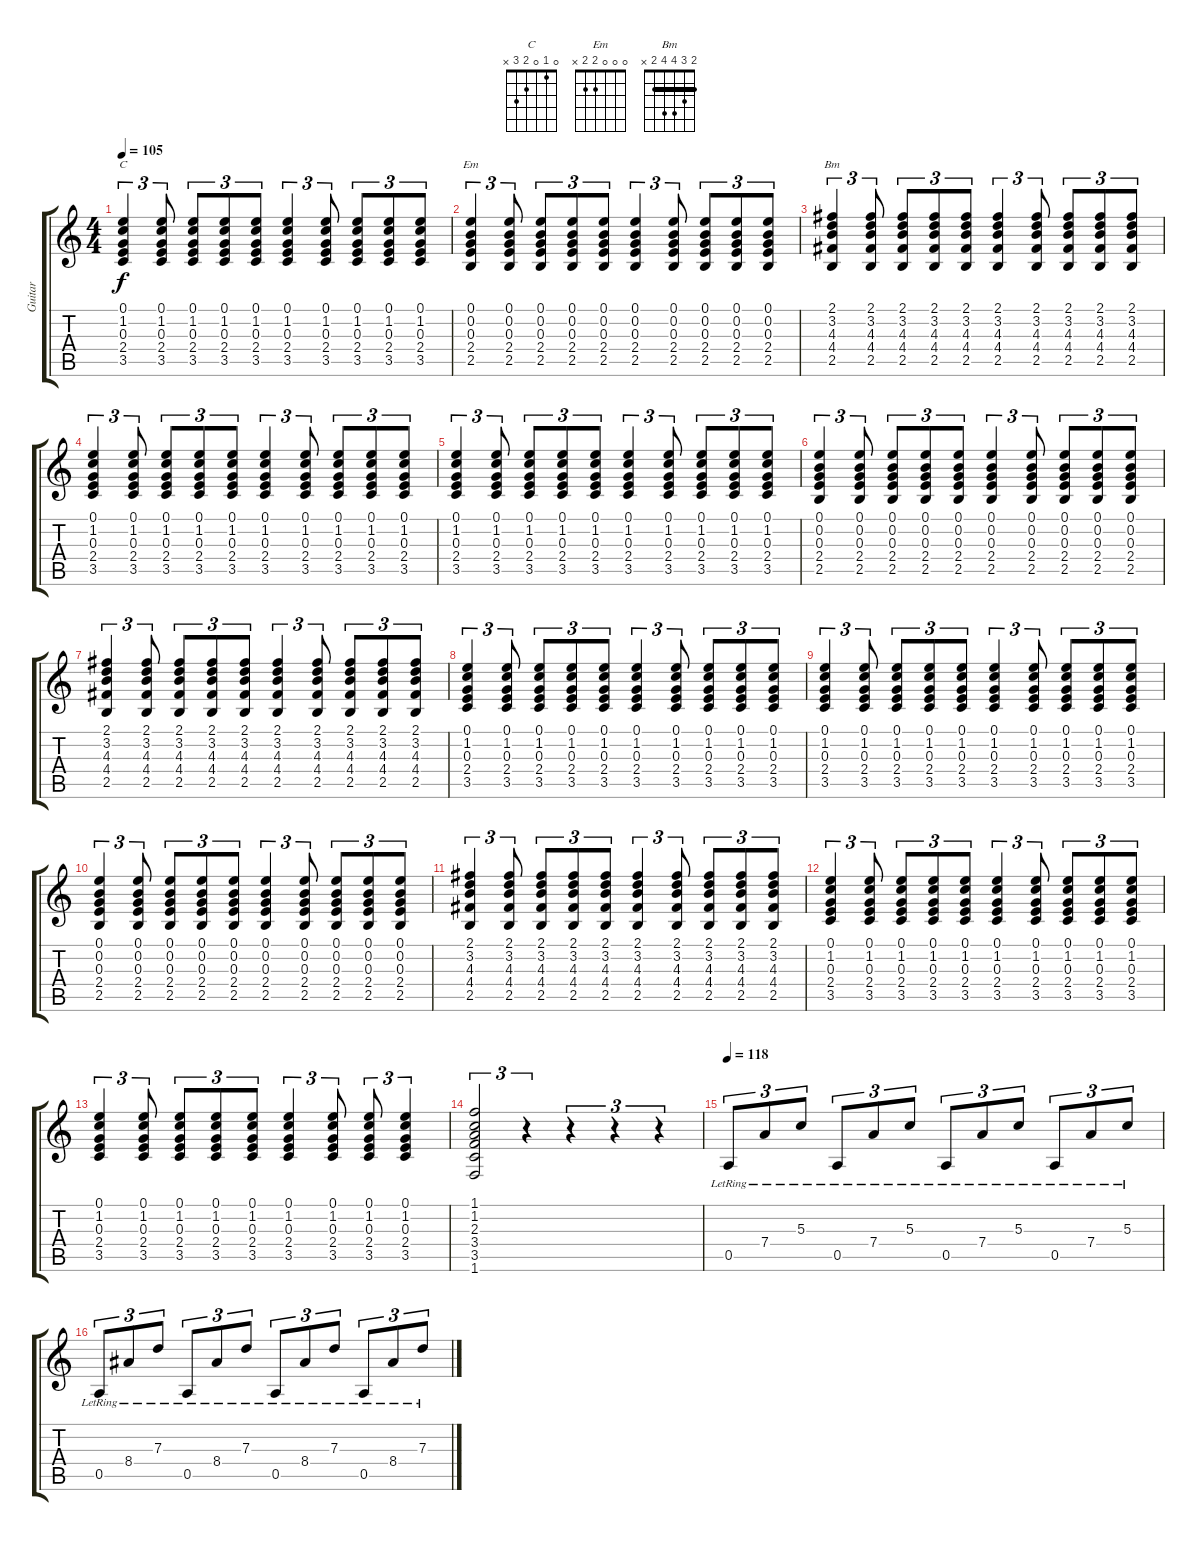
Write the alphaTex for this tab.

\track ("Guitar" "Guitar") {instrument acousticguitarnylon}
\staff {score tabs}
\tuning (E4 B3 G3 D3 A2 E2) {hide}
\chord ("C" 0 1 0 2 3 x)
\chord ("Em" 0 0 0 2 2 x)
\chord ("Bm" 2 3 4 4 2 x) {barre 2}
\ts (4 4)
\tempo 105
\clef g2
\ks c
(0.1 1.2 0.3 2.4 3.5).4{tu (3 2) ch "C" dy f} (0.1 1.2 0.3 2.4 3.5).8{tu (3 2)} (0.1 1.2 0.3 2.4 3.5).8{tu (3 2)} (0.1 1.2 0.3 2.4 3.5).8{tu (3 2)} (0.1 1.2 0.3 2.4 3.5).8{tu (3 2)} (0.1 1.2 0.3 2.4 3.5).4{tu (3 2)} (0.1 1.2 0.3 2.4 3.5).8{tu (3 2)} (0.1 1.2 0.3 2.4 3.5).8{tu (3 2)} (0.1 1.2 0.3 2.4 3.5).8{tu (3 2)} (0.1 1.2 0.3 2.4 3.5).8{tu (3 2)} |
(0.1 0.2 0.3 2.4 2.5).4{tu (3 2) ch "Em"} (0.1 0.2 0.3 2.4 2.5).8{tu (3 2)} (0.1 0.2 0.3 2.4 2.5).8{tu (3 2)} (0.1 0.2 0.3 2.4 2.5).8{tu (3 2)} (0.1 0.2 0.3 2.4 2.5).8{tu (3 2)} (0.1 0.2 0.3 2.4 2.5).4{tu (3 2)} (0.1 0.2 0.3 2.4 2.5).8{tu (3 2)} (0.1 0.2 0.3 2.4 2.5).8{tu (3 2)} (0.1 0.2 0.3 2.4 2.5).8{tu (3 2)} (0.1 0.2 0.3 2.4 2.5).8{tu (3 2)} |
(2.1 3.2 4.3 4.4 2.5).4{tu (3 2) ch "Bm"} (2.1 3.2 4.3 4.4 2.5).8{tu (3 2)} (2.1 3.2 4.3 4.4 2.5).8{tu (3 2)} (2.1 3.2 4.3 4.4 2.5).8{tu (3 2)} (2.1 3.2 4.3 4.4 2.5).8{tu (3 2)} (2.1 3.2 4.3 4.4 2.5).4{tu (3 2)} (2.1 3.2 4.3 4.4 2.5).8{tu (3 2)} (2.1 3.2 4.3 4.4 2.5).8{tu (3 2)} (2.1 3.2 4.3 4.4 2.5).8{tu (3 2)} (2.1 3.2 4.3 4.4 2.5).8{tu (3 2)} |
(0.1 1.2 0.3 2.4 3.5).4{tu (3 2)} (0.1 1.2 0.3 2.4 3.5).8{tu (3 2)} (0.1 1.2 0.3 2.4 3.5).8{tu (3 2)} (0.1 1.2 0.3 2.4 3.5).8{tu (3 2)} (0.1 1.2 0.3 2.4 3.5).8{tu (3 2)} (0.1 1.2 0.3 2.4 3.5).4{tu (3 2)} (0.1 1.2 0.3 2.4 3.5).8{tu (3 2)} (0.1 1.2 0.3 2.4 3.5).8{tu (3 2)} (0.1 1.2 0.3 2.4 3.5).8{tu (3 2)} (0.1 1.2 0.3 2.4 3.5).8{tu (3 2)} |
(0.1 1.2 0.3 2.4 3.5).4{tu (3 2)} (0.1 1.2 0.3 2.4 3.5).8{tu (3 2)} (0.1 1.2 0.3 2.4 3.5).8{tu (3 2)} (0.1 1.2 0.3 2.4 3.5).8{tu (3 2)} (0.1 1.2 0.3 2.4 3.5).8{tu (3 2)} (0.1 1.2 0.3 2.4 3.5).4{tu (3 2)} (0.1 1.2 0.3 2.4 3.5).8{tu (3 2)} (0.1 1.2 0.3 2.4 3.5).8{tu (3 2)} (0.1 1.2 0.3 2.4 3.5).8{tu (3 2)} (0.1 1.2 0.3 2.4 3.5).8{tu (3 2)} |
(0.1 0.2 0.3 2.4 2.5).4{tu (3 2)} (0.1 0.2 0.3 2.4 2.5).8{tu (3 2)} (0.1 0.2 0.3 2.4 2.5).8{tu (3 2)} (0.1 0.2 0.3 2.4 2.5).8{tu (3 2)} (0.1 0.2 0.3 2.4 2.5).8{tu (3 2)} (0.1 0.2 0.3 2.4 2.5).4{tu (3 2)} (0.1 0.2 0.3 2.4 2.5).8{tu (3 2)} (0.1 0.2 0.3 2.4 2.5).8{tu (3 2)} (0.1 0.2 0.3 2.4 2.5).8{tu (3 2)} (0.1 0.2 0.3 2.4 2.5).8{tu (3 2)} |
(2.1 3.2 4.3 4.4 2.5).4{tu (3 2)} (2.1 3.2 4.3 4.4 2.5).8{tu (3 2)} (2.1 3.2 4.3 4.4 2.5).8{tu (3 2)} (2.1 3.2 4.3 4.4 2.5).8{tu (3 2)} (2.1 3.2 4.3 4.4 2.5).8{tu (3 2)} (2.1 3.2 4.3 4.4 2.5).4{tu (3 2)} (2.1 3.2 4.3 4.4 2.5).8{tu (3 2)} (2.1 3.2 4.3 4.4 2.5).8{tu (3 2)} (2.1 3.2 4.3 4.4 2.5).8{tu (3 2)} (2.1 3.2 4.3 4.4 2.5).8{tu (3 2)} |
(0.1 1.2 0.3 2.4 3.5).4{tu (3 2)} (0.1 1.2 0.3 2.4 3.5).8{tu (3 2)} (0.1 1.2 0.3 2.4 3.5).8{tu (3 2)} (0.1 1.2 0.3 2.4 3.5).8{tu (3 2)} (0.1 1.2 0.3 2.4 3.5).8{tu (3 2)} (0.1 1.2 0.3 2.4 3.5).4{tu (3 2)} (0.1 1.2 0.3 2.4 3.5).8{tu (3 2)} (0.1 1.2 0.3 2.4 3.5).8{tu (3 2)} (0.1 1.2 0.3 2.4 3.5).8{tu (3 2)} (0.1 1.2 0.3 2.4 3.5).8{tu (3 2)} |
(0.1 1.2 0.3 2.4 3.5).4{tu (3 2)} (0.1 1.2 0.3 2.4 3.5).8{tu (3 2)} (0.1 1.2 0.3 2.4 3.5).8{tu (3 2)} (0.1 1.2 0.3 2.4 3.5).8{tu (3 2)} (0.1 1.2 0.3 2.4 3.5).8{tu (3 2)} (0.1 1.2 0.3 2.4 3.5).4{tu (3 2)} (0.1 1.2 0.3 2.4 3.5).8{tu (3 2)} (0.1 1.2 0.3 2.4 3.5).8{tu (3 2)} (0.1 1.2 0.3 2.4 3.5).8{tu (3 2)} (0.1 1.2 0.3 2.4 3.5).8{tu (3 2)} |
(0.1 0.2 0.3 2.4 2.5).4{tu (3 2)} (0.1 0.2 0.3 2.4 2.5).8{tu (3 2)} (0.1 0.2 0.3 2.4 2.5).8{tu (3 2)} (0.1 0.2 0.3 2.4 2.5).8{tu (3 2)} (0.1 0.2 0.3 2.4 2.5).8{tu (3 2)} (0.1 0.2 0.3 2.4 2.5).4{tu (3 2)} (0.1 0.2 0.3 2.4 2.5).8{tu (3 2)} (0.1 0.2 0.3 2.4 2.5).8{tu (3 2)} (0.1 0.2 0.3 2.4 2.5).8{tu (3 2)} (0.1 0.2 0.3 2.4 2.5).8{tu (3 2)} |
(2.1 3.2 4.3 4.4 2.5).4{tu (3 2)} (2.1 3.2 4.3 4.4 2.5).8{tu (3 2)} (2.1 3.2 4.3 4.4 2.5).8{tu (3 2)} (2.1 3.2 4.3 4.4 2.5).8{tu (3 2)} (2.1 3.2 4.3 4.4 2.5).8{tu (3 2)} (2.1 3.2 4.3 4.4 2.5).4{tu (3 2)} (2.1 3.2 4.3 4.4 2.5).8{tu (3 2)} (2.1 3.2 4.3 4.4 2.5).8{tu (3 2)} (2.1 3.2 4.3 4.4 2.5).8{tu (3 2)} (2.1 3.2 4.3 4.4 2.5).8{tu (3 2)} |
(0.1 1.2 0.3 2.4 3.5).4{tu (3 2)} (0.1 1.2 0.3 2.4 3.5).8{tu (3 2)} (0.1 1.2 0.3 2.4 3.5).8{tu (3 2)} (0.1 1.2 0.3 2.4 3.5).8{tu (3 2)} (0.1 1.2 0.3 2.4 3.5).8{tu (3 2)} (0.1 1.2 0.3 2.4 3.5).4{tu (3 2)} (0.1 1.2 0.3 2.4 3.5).8{tu (3 2)} (0.1 1.2 0.3 2.4 3.5).8{tu (3 2)} (0.1 1.2 0.3 2.4 3.5).8{tu (3 2)} (0.1 1.2 0.3 2.4 3.5).8{tu (3 2)} |
(0.1 1.2 0.3 2.4 3.5).4{tu (3 2)} (0.1 1.2 0.3 2.4 3.5).8{tu (3 2)} (0.1 1.2 0.3 2.4 3.5).8{tu (3 2)} (0.1 1.2 0.3 2.4 3.5).8{tu (3 2)} (0.1 1.2 0.3 2.4 3.5).8{tu (3 2)} (0.1 1.2 0.3 2.4 3.5).4{tu (3 2)} (0.1 1.2 0.3 2.4 3.5).8{tu (3 2)} (0.1 1.2 0.3 2.4 3.5).8{tu (3 2)} (0.1 1.2 0.3 2.4 3.5).4{tu (3 2)} |
(1.1 1.2 2.3 3.4 3.5 1.6).2{tu (3 2)} r.4{tu (3 2)} r.4{tu (3 2) volume 5} r.4{tu (3 2)} r.4{tu (3 2)} |
\tempo 118
0.5{lr}.8{tu (3 2) volume 10} 7.4{lr}.8{tu (3 2)} 5.3{lr}.8{tu (3 2)} 0.5{lr}.8{tu (3 2)} 7.4{lr}.8{tu (3 2)} 5.3{lr}.8{tu (3 2)} 0.5{lr}.8{tu (3 2)} 7.4{lr}.8{tu (3 2)} 5.3{lr}.8{tu (3 2)} 0.5{lr}.8{tu (3 2)} 7.4{lr}.8{tu (3 2)} 5.3{lr}.8{tu (3 2)} |
0.5{lr}.8{tu (3 2)} 8.4{lr}.8{tu (3 2)} 7.3{lr}.8{tu (3 2)} 0.5{lr}.8{tu (3 2)} 8.4{lr}.8{tu (3 2)} 7.3{lr}.8{tu (3 2)} 0.5{lr}.8{tu (3 2)} 8.4{lr}.8{tu (3 2)} 7.3{lr}.8{tu (3 2)} 0.5{lr}.8{tu (3 2)} 8.4{lr}.8{tu (3 2)} 7.3{lr}.8{tu (3 2)}
